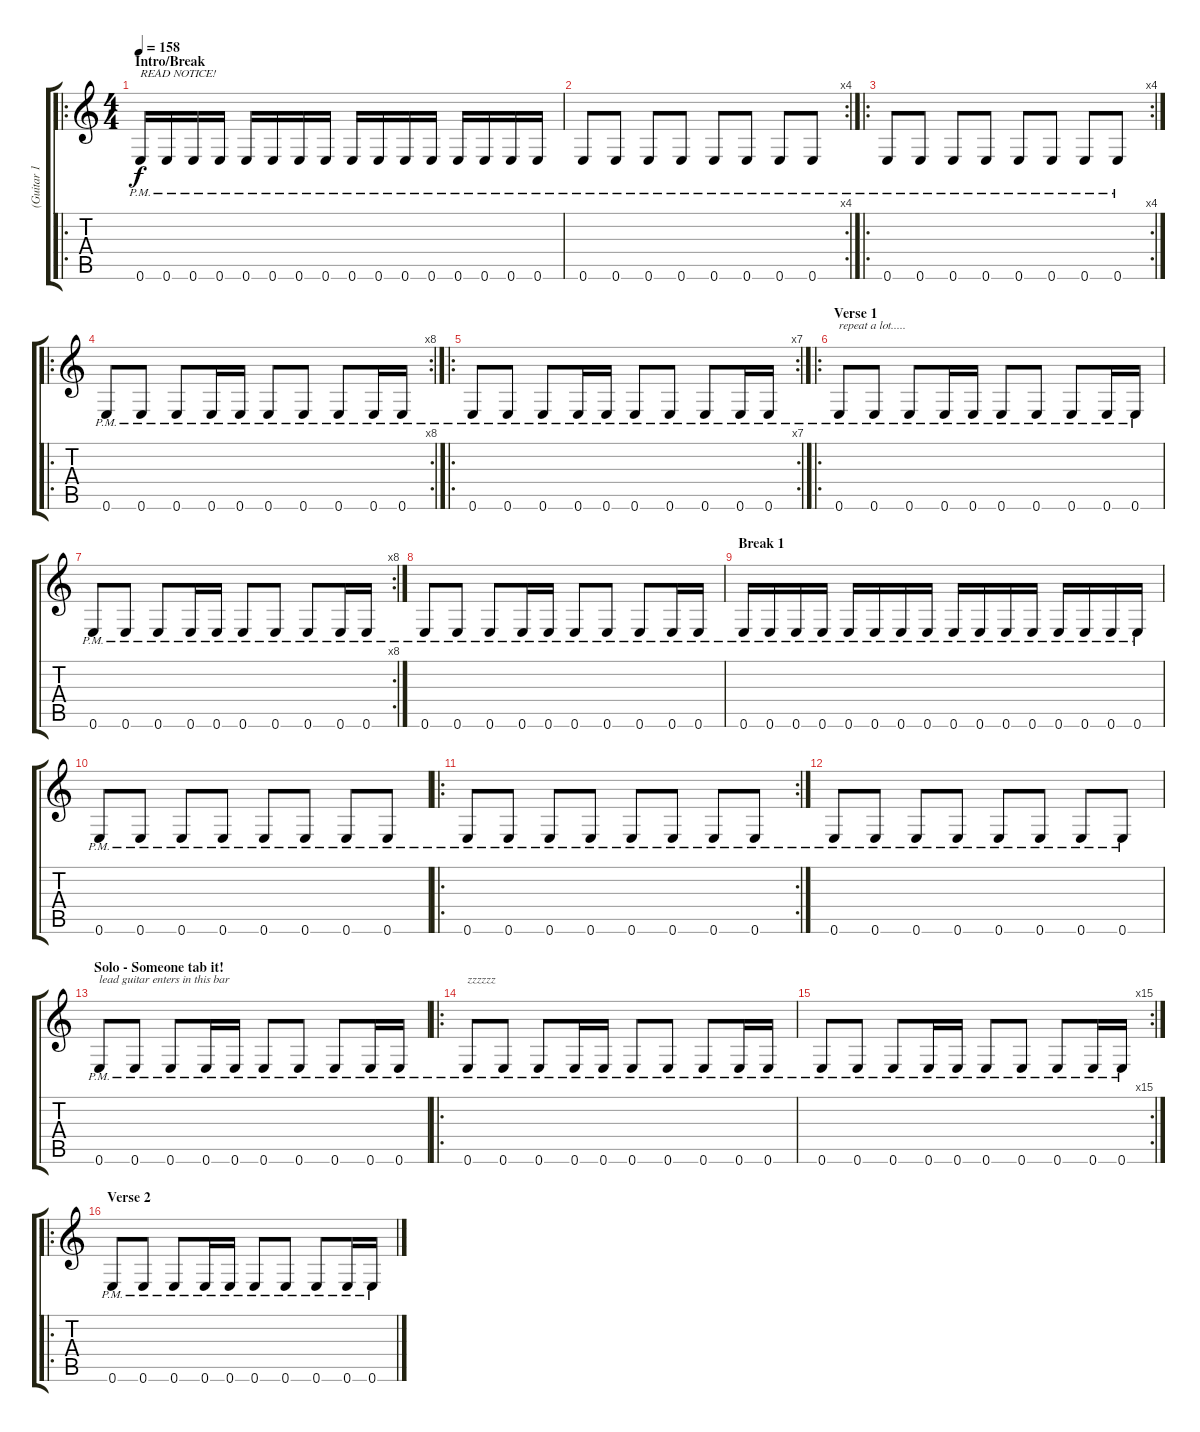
\track ("(Guitar 1 - stereo separation)" "(Guitar 1 ") {instrument overdrivenguitar}
\staff {score tabs}
\tuning (E4 B3 G3 D3 A2 E2) {hide}
\ro
\ts (4 4)
\section ("" "Intro/Break")
\tempo 158
\clef g2
\ks c
0.6{pm}.16{txt "READ NOTICE!" dy f instrument overdrivenguitar} 0.6{pm}.16 0.6{pm}.16 0.6{pm}.16 0.6{pm}.16 0.6{pm}.16 0.6{pm}.16 0.6{pm}.16 0.6{pm}.16 0.6{pm}.16 0.6{pm}.16 0.6{pm}.16 0.6{pm}.16 0.6{pm}.16 0.6{pm}.16 0.6{pm}.16 |
\rc 4
0.6{pm}.8 0.6{pm}.8 0.6{pm}.8 0.6{pm}.8 0.6{pm}.8 0.6{pm}.8 0.6{pm}.8 0.6{pm}.8 |
\ro
\rc 4
0.6{pm}.8 0.6{pm}.8 0.6{pm}.8 0.6{pm}.8 0.6{pm}.8 0.6{pm}.8 0.6{pm}.8 0.6{pm}.8 |
\ro
\rc 8
0.6{pm}.8 0.6{pm}.8 0.6{pm}.8 0.6{pm}.16 0.6{pm}.16 0.6{pm}.8 0.6{pm}.8 0.6{pm}.8 0.6{pm}.16 0.6{pm}.16 |
\ro
\rc 7
0.6{pm}.8 0.6{pm}.8 0.6{pm}.8 0.6{pm}.16 0.6{pm}.16 0.6{pm}.8 0.6{pm}.8 0.6{pm}.8 0.6{pm}.16 0.6{pm}.16 |
\ro
\section ("" "Verse 1")
0.6{pm}.8{txt "repeat a lot....."} 0.6{pm}.8 0.6{pm}.8 0.6{pm}.16 0.6{pm}.16 0.6{pm}.8 0.6{pm}.8 0.6{pm}.8 0.6{pm}.16 0.6{pm}.16 |
\rc 8
0.6{pm}.8 0.6{pm}.8 0.6{pm}.8 0.6{pm}.16 0.6{pm}.16 0.6{pm}.8 0.6{pm}.8 0.6{pm}.8 0.6{pm}.16 0.6{pm}.16 |
0.6{pm}.8 0.6{pm}.8 0.6{pm}.8 0.6{pm}.16 0.6{pm}.16 0.6{pm}.8 0.6{pm}.8 0.6{pm}.8 0.6{pm}.16 0.6{pm}.16 |
\section ("" "Break 1")
0.6{pm}.16 0.6{pm}.16 0.6{pm}.16 0.6{pm}.16 0.6{pm}.16 0.6{pm}.16 0.6{pm}.16 0.6{pm}.16 0.6{pm}.16 0.6{pm}.16 0.6{pm}.16 0.6{pm}.16 0.6{pm}.16 0.6{pm}.16 0.6{pm}.16 0.6{pm}.16 |
0.6{pm}.8 0.6{pm}.8 0.6{pm}.8 0.6{pm}.8 0.6{pm}.8 0.6{pm}.8 0.6{pm}.8 0.6{pm}.8 |
\ro
\rc 2
0.6{pm}.8 0.6{pm}.8 0.6{pm}.8 0.6{pm}.8 0.6{pm}.8 0.6{pm}.8 0.6{pm}.8 0.6{pm}.8 |
0.6{pm}.8 0.6{pm}.8 0.6{pm}.8 0.6{pm}.8 0.6{pm}.8 0.6{pm}.8 0.6{pm}.8 0.6{pm}.8 |
\section ("" "Solo - Someone tab it!")
0.6{pm}.8{txt "lead guitar enters in this bar"} 0.6{pm}.8 0.6{pm}.8 0.6{pm}.16 0.6{pm}.16 0.6{pm}.8 0.6{pm}.8 0.6{pm}.8 0.6{pm}.16 0.6{pm}.16 |
\ro
0.6{pm}.8{txt "zzzzzz"} 0.6{pm}.8 0.6{pm}.8 0.6{pm}.16 0.6{pm}.16 0.6{pm}.8 0.6{pm}.8 0.6{pm}.8 0.6{pm}.16 0.6{pm}.16 |
\rc 15
0.6{pm}.8 0.6{pm}.8 0.6{pm}.8 0.6{pm}.16 0.6{pm}.16 0.6{pm}.8 0.6{pm}.8 0.6{pm}.8 0.6{pm}.16 0.6{pm}.16 |
\ro
\section ("" "Verse 2")
0.6{pm}.8 0.6{pm}.8 0.6{pm}.8 0.6{pm}.16 0.6{pm}.16 0.6{pm}.8 0.6{pm}.8 0.6{pm}.8 0.6{pm}.16 0.6{pm}.16
